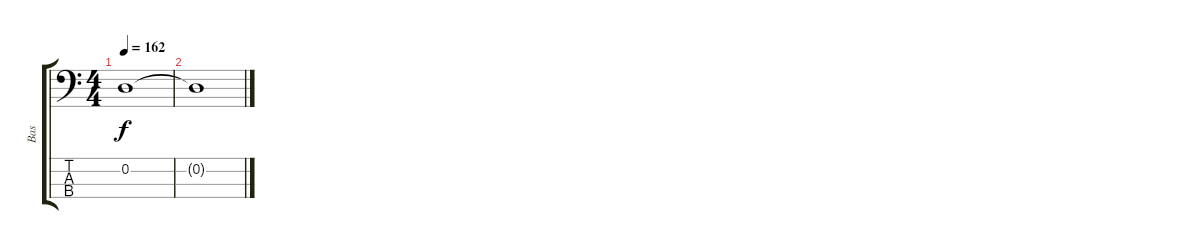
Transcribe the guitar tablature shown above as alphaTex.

\track ("Bas" "Bas") {instrument electricbassfinger}
\staff {score tabs}
\tuning (G2 D2 A1 E1) {hide}
\ts (4 4)
\tempo 162
\clef f4
\ks c
0.2{t}.1{dy f} |
0.2{t}.1
